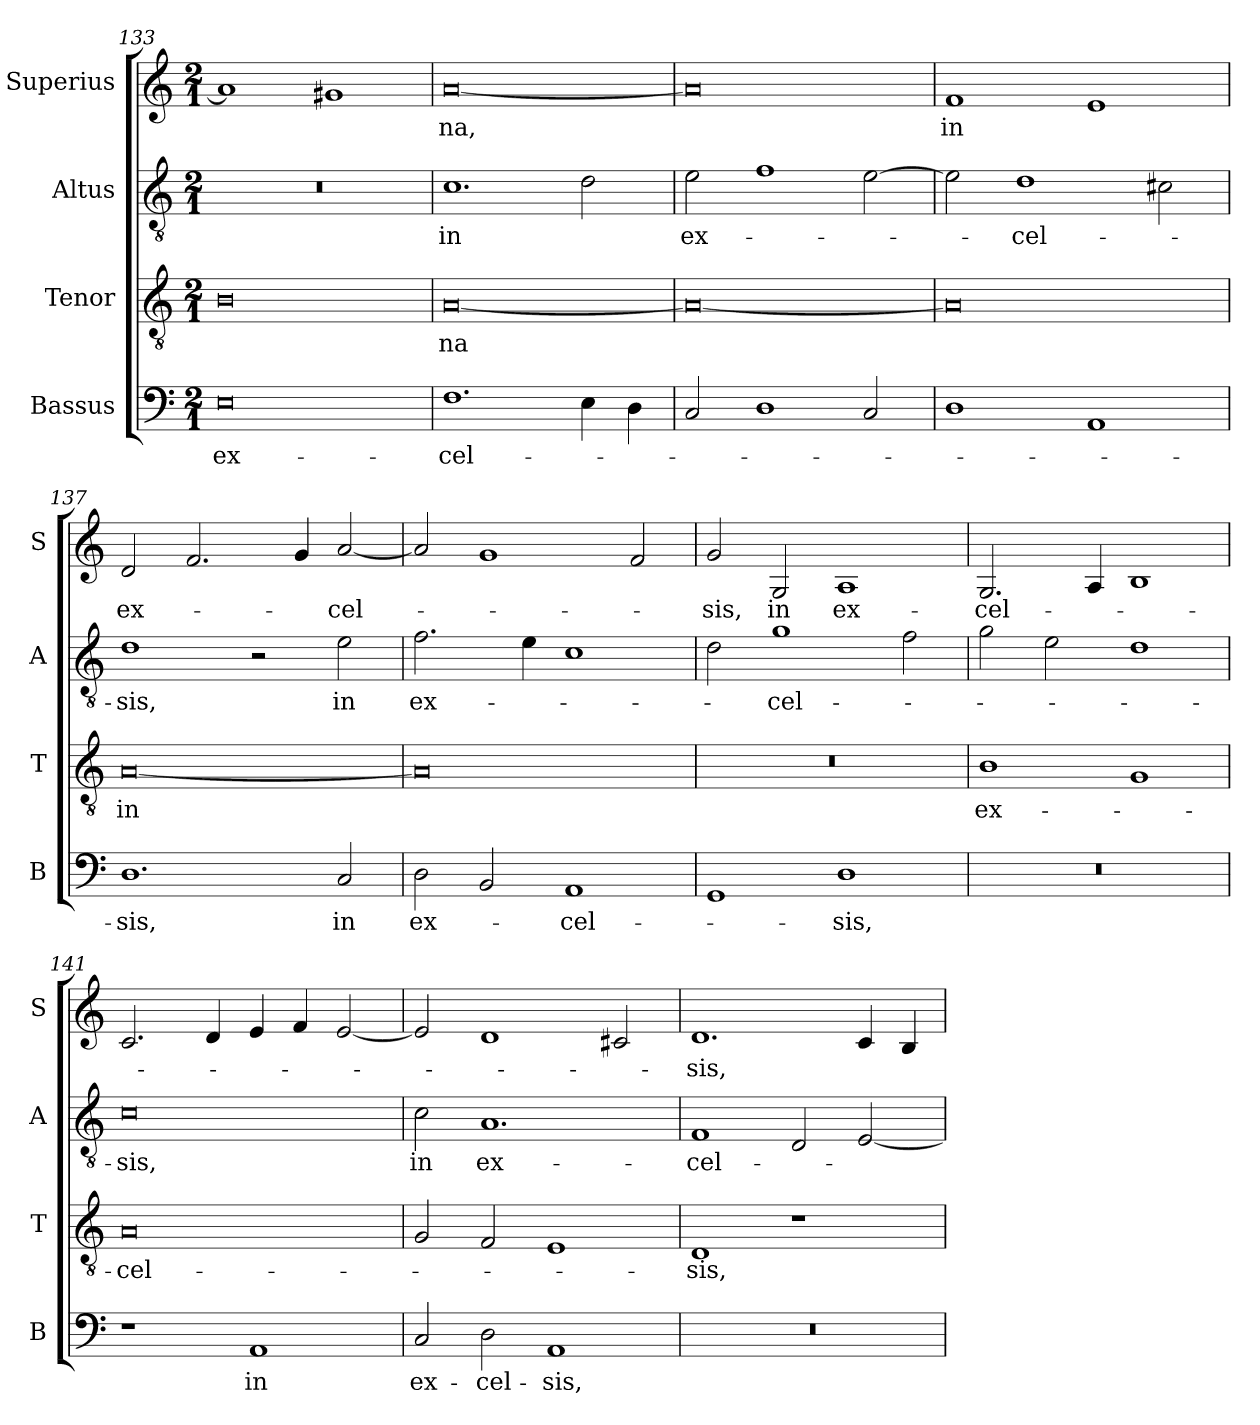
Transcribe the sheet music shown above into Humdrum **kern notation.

**kern	**text	**kern	**text	**kern	**text	**kern	**text
*part4	*part4	*part3	*part3	*part2	*part2	*part1	*part1
*staff4	*staff4	*staff3	*staff3	*staff2	*staff2	*staff1	*staff1
*I"Bassus	*	*I"Tenor	*	*I"Altus	*	*I"Superius	*
*I'B	*	*I'T	*	*I'A	*	*I'S	*
*clefF4	*	*clefGv2	*	*clefGv2	*	*clefG2	*
*k[]	*	*k[]	*	*k[]	*	*k[]	*
*M2/1	*	*M2/1	*	*M2/1	*	*M2/1	*
=133	=133	=133	=133	=133	=133	=133	=133
!	!LO:LY:i	!	!	!	!	!	!
0E	ex-	0B	.	0r	.	1a]	.
.	.	.	.	.	.	1g#X	.
=134	=134	=134	=134	=134	=134	=134	=134
!	!LO:LY:i	!	!LO:LY:i	!	!LO:LY:i	!	!LO:LY:i
1.F	-cel-	[0A	-na	1.c	in	[0a	-na,
4E	.	.	.	2d	.	.	.
4D	.	.	.	.	.	.	.
=135	=135	=135	=135	=135	=135	=135	=135
!	!	!	!	!	!LO:LY:i	!	!
2C	.	0A_	.	2e	ex-	0a]	.
1D	.	.	.	1f	.	.	.
2C	.	.	.	[2e	.	.	.
=136	=136	=136	=136	=136	=136	=136	=136
!	!	!	!	!	!	!	!LO:LY:i
1D	.	0A]	.	2e]	.	1f	in
!	!	!	!	!	!LO:LY:i	!	!
.	.	.	.	1d	-cel-	.	.
1AA	.	.	.	.	.	1e	.
.	.	.	.	2c#X	.	.	.
=137	=137	=137	=137	=137	=137	=137	=137
!	!LO:LY:i	!	!LO:LY:i	!	!LO:LY:i	!	!LO:LY:i
1.D	-sis,	[0A	in	1d	-sis,	2d	ex-
.	.	.	.	.	.	2.f	.
.	.	.	.	2r	.	.	.
.	.	.	.	.	.	4g	.
!	!LO:LY:i	!	!	!	!	!	!LO:LY:i
2C	in	.	.	2e	in	[2a	-cel-
=138	=138	=138	=138	=138	=138	=138	=138
!	!LO:LY:i	!	!	!	!	!	!
2D	ex-	0A]	.	2.f	ex-	2a]	.
2BB	.	.	.	.	.	1g	.
.	.	.	.	4e	.	.	.
!	!LO:LY:i	!	!	!	!	!	!
1AA	-cel-	.	.	1c	.	.	.
.	.	.	.	.	.	2f	.
=139	=139	=139	=139	=139	=139	=139	=139
!	!	!	!	!	!	!	!LO:LY:i
1GG	.	0r	.	2d	.	2g	-sis,
!	!	!	!	!	!	!	!LO:LY:i
.	.	.	.	1g	-cel-	2G	in
!	!LO:LY:i	!	!	!	!	!	!LO:LY:i
1D	-sis,	.	.	.	.	1A	ex-
.	.	.	.	2f	.	.	.
=140	=140	=140	=140	=140	=140	=140	=140
!	!	!	!LO:LY:i	!	!	!	!LO:LY:i
0r	.	1B	ex-	2g	.	2.G	-cel-
.	.	.	.	2e	.	.	.
.	.	.	.	.	.	4A	.
.	.	1G	.	1d	.	1B	.
=141	=141	=141	=141	=141	=141	=141	=141
!	!	!	!LO:LY:i	!	!	!	!
1r	.	0A	-cel-	0c	-sis,	2.c	.
.	.	.	.	.	.	4d	.
!	!LO:LY:i	!	!	!	!	!	!
1AA	in	.	.	.	.	4e	.
.	.	.	.	.	.	4f	.
.	.	.	.	.	.	[2e	.
=142	=142	=142	=142	=142	=142	=142	=142
!	!LO:LY:i	!	!	!	!LO:LY:i	!	!
2C	ex-	2G	.	2c	in	2e]	.
!	!LO:LY:i	!	!	!	!LO:LY:i	!	!
2D	-cel-	2F	.	1.A	ex-	1d	.
!	!LO:LY:i	!	!	!	!	!	!
1AA	-sis,	1E	.	.	.	.	.
.	.	.	.	.	.	2c#X	.
=143	=143	=143	=143	=143	=143	=143	=143
!	!	!	!LO:LY:i	!	!LO:LY:i	!	!LO:LY:i
0r	.	1D	-sis,	1F	-cel-	1.d	-sis,
.	.	1r	.	2D	.	.	.
.	.	.	.	[2E	.	4c	.
.	.	.	.	.	.	4B	.
=	=	=	=	=	=	=	=
*-	*-	*-	*-	*-	*-	*-	*-
